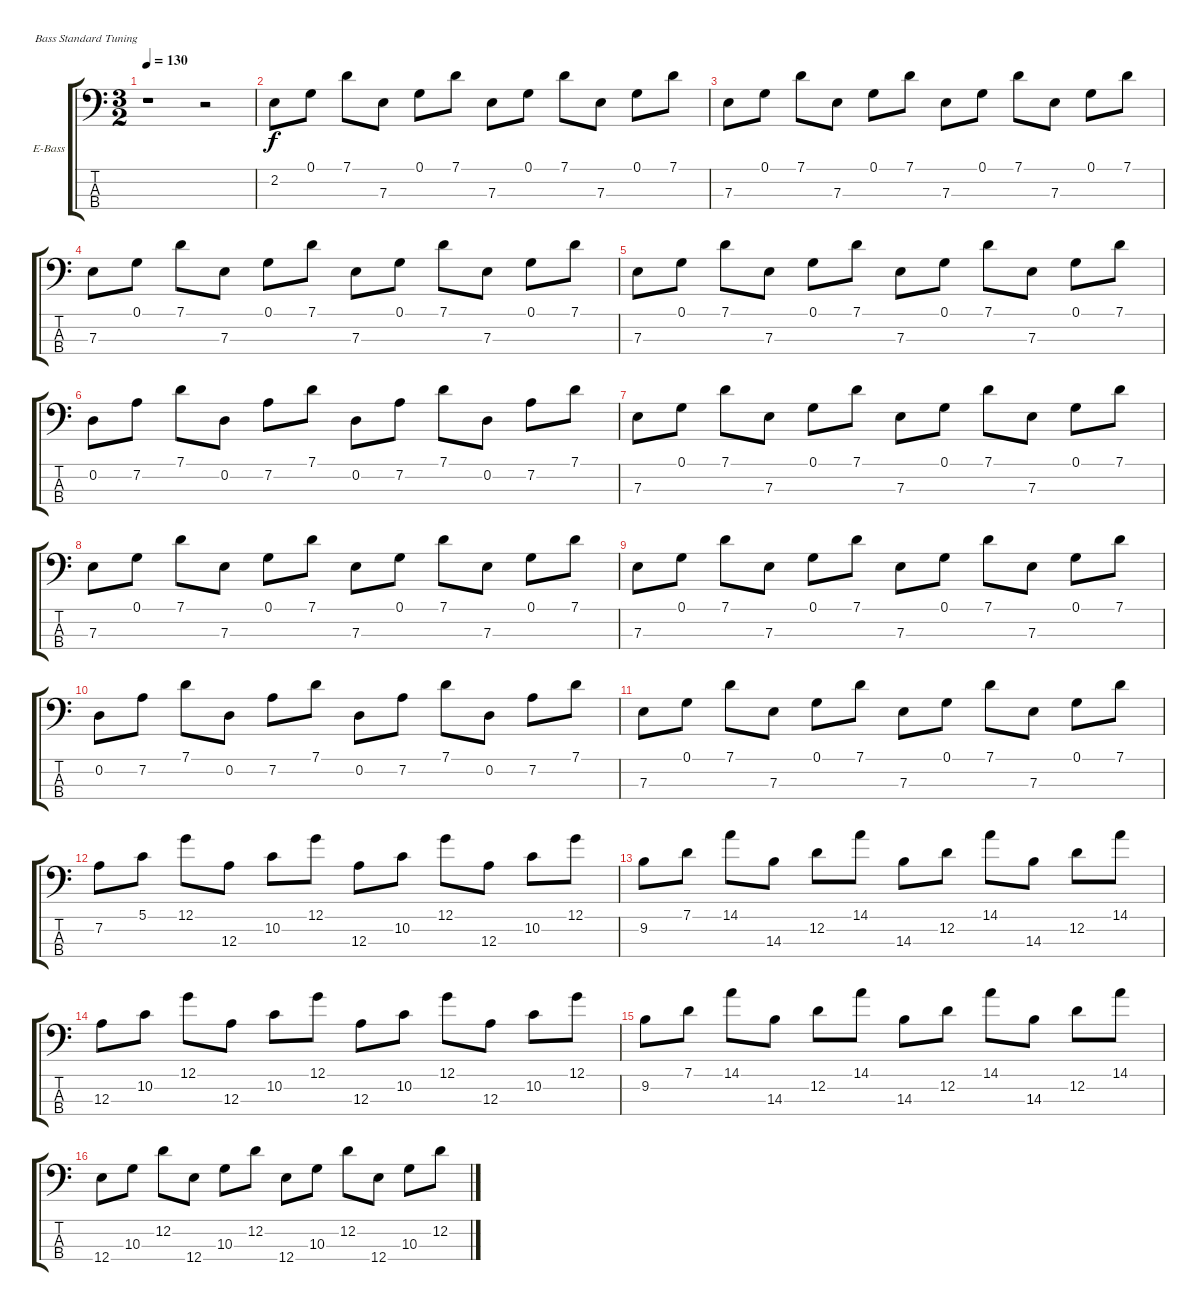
\bracketExtendMode groupsimilarinstruments
\firstSystemTrackNameOrientation horizontal
\otherSystemsTrackNameOrientation horizontal
\track ("Бас 1" "E-Bass") {instrument slapbass1}
\staff {score tabs}
\tuning (G2 D2 A1 E1)
\ts (3 2)
\tempo 130
\clef f4
\ks c
r.1{dy f instrument slapbass1} r.2 |
2.2.8 0.1.8 7.1.8 7.3.8 0.1.8 7.1.8 7.3.8 0.1.8 7.1.8 7.3.8 0.1.8 7.1.8 |
7.3.8 0.1.8 7.1.8 7.3.8 0.1.8 7.1.8 7.3.8 0.1.8 7.1.8 7.3.8 0.1.8 7.1.8 |
7.3.8 0.1.8 7.1.8 7.3.8 0.1.8 7.1.8 7.3.8 0.1.8 7.1.8 7.3.8 0.1.8 7.1.8 |
7.3.8 0.1.8 7.1.8 7.3.8 0.1.8 7.1.8 7.3.8 0.1.8 7.1.8 7.3.8 0.1.8 7.1.8 |
0.2.8 7.2.8 7.1.8 0.2.8 7.2.8 7.1.8 0.2.8 7.2.8 7.1.8 0.2.8 7.2.8 7.1.8 |
7.3.8 0.1.8 7.1.8 7.3.8 0.1.8 7.1.8 7.3.8 0.1.8 7.1.8 7.3.8 0.1.8 7.1.8 |
7.3.8 0.1.8 7.1.8 7.3.8 0.1.8 7.1.8 7.3.8 0.1.8 7.1.8 7.3.8 0.1.8 7.1.8 |
7.3.8 0.1.8 7.1.8 7.3.8 0.1.8 7.1.8 7.3.8 0.1.8 7.1.8 7.3.8 0.1.8 7.1.8 |
0.2.8 7.2.8 7.1.8 0.2.8 7.2.8 7.1.8 0.2.8 7.2.8 7.1.8 0.2.8 7.2.8 7.1.8 |
7.3.8 0.1.8 7.1.8 7.3.8 0.1.8 7.1.8 7.3.8 0.1.8 7.1.8 7.3.8 0.1.8 7.1.8 |
7.2.8 5.1.8 12.1.8 12.3.8 10.2.8 12.1.8 12.3.8 10.2.8 12.1.8 12.3.8 10.2.8 12.1.8 |
9.2.8 7.1.8 14.1.8 14.3.8 12.2.8 14.1.8 14.3.8 12.2.8 14.1.8 14.3.8 12.2.8 14.1.8 |
12.3.8 10.2.8 12.1.8 12.3.8 10.2.8 12.1.8 12.3.8 10.2.8 12.1.8 12.3.8 10.2.8 12.1.8 |
9.2.8 7.1.8 14.1.8 14.3.8 12.2.8 14.1.8 14.3.8 12.2.8 14.1.8 14.3.8 12.2.8 14.1.8 |
12.4.8 10.3.8 12.2.8 12.4.8 10.3.8 12.2.8 12.4.8 10.3.8 12.2.8 12.4.8 10.3.8 12.2.8
